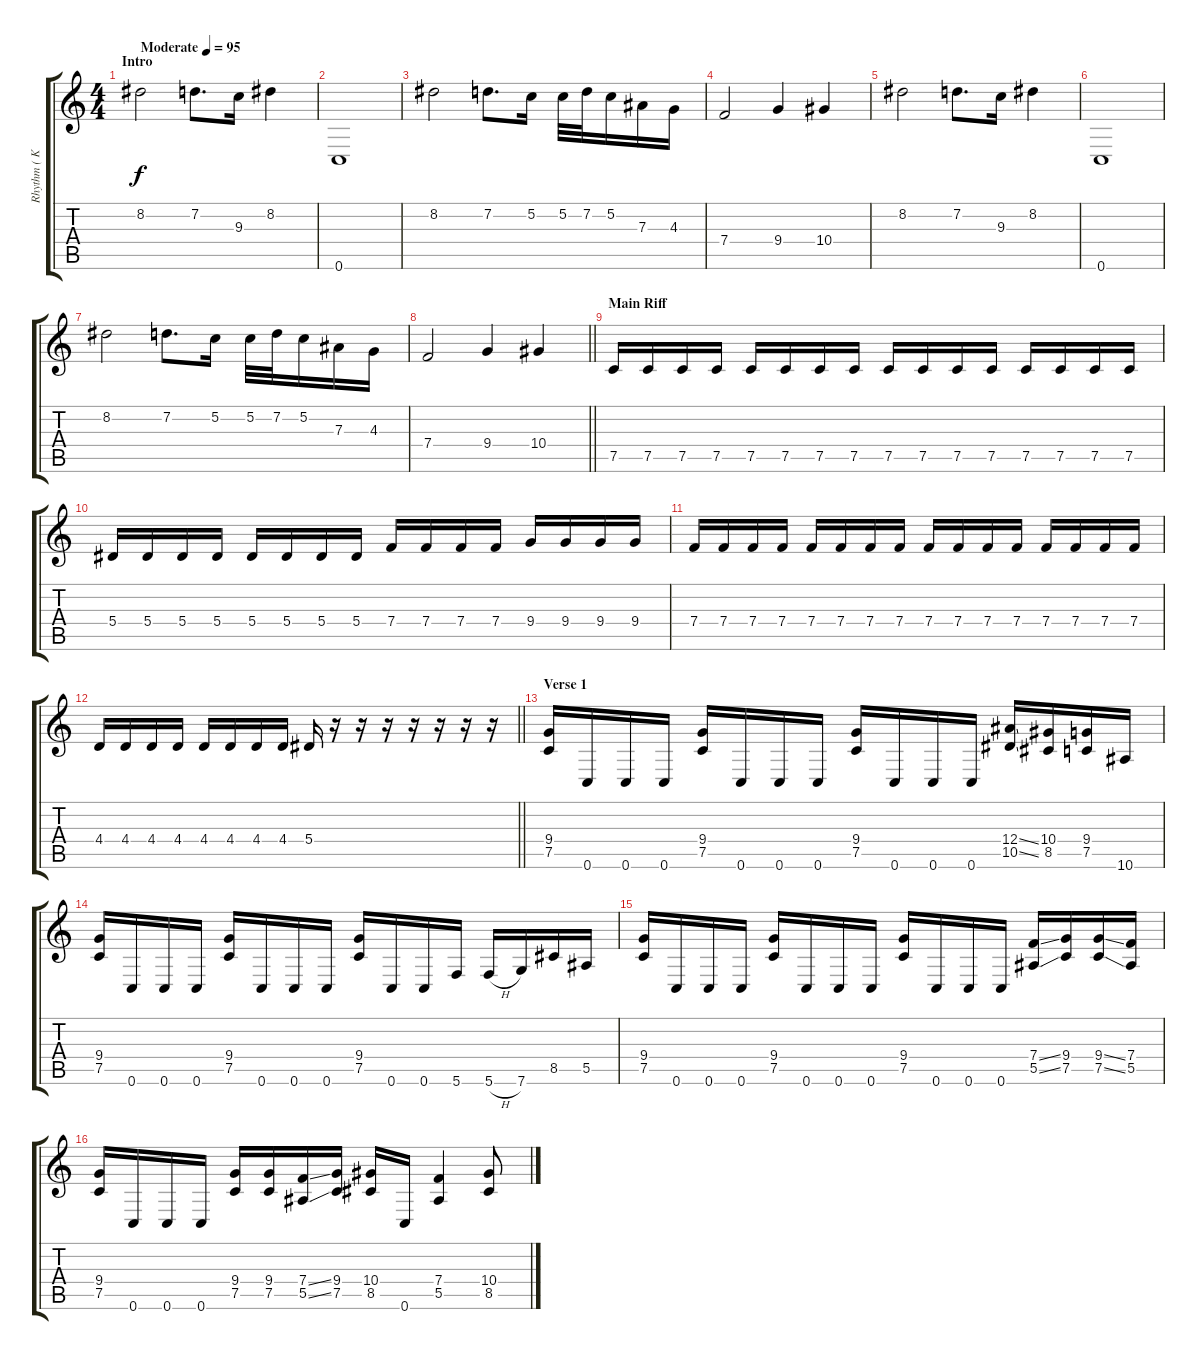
\track ("Rhythm ( Kyle Shutt )" "Rhythm ( K") {instrument distortionguitar}
\staff {score tabs}
\tuning (C4 G3 Eb3 Bb2 F2 C2) {hide}
\ts (4 4)
\section ("" "Intro")
\tempo (95 "Moderate")
\clef g2
\ks c
8.2.2{dy f instrument distortionguitar} 7.2.8{d} 9.3.16 8.2.4 |
0.6.1 |
8.2.2 7.2.8{d} 5.2.16 5.2.32 7.2.32 5.2.16 7.3.16 4.3.16 |
7.4.2 9.4.4 10.4.4 |
8.2.2 7.2.8{d} 9.3.16 8.2.4 |
0.6.1 |
8.2.2 7.2.8{d} 5.2.16 5.2.32 7.2.32 5.2.16 7.3.16 4.3.16 |
\barLineRight lightlight
7.4.2 9.4.4 10.4.4 |
\section ("" "Main Riff")
7.5.16 7.5.16 7.5.16 7.5.16 7.5.16 7.5.16 7.5.16 7.5.16 7.5.16 7.5.16 7.5.16 7.5.16 7.5.16 7.5.16 7.5.16 7.5.16 |
5.4.16 5.4.16 5.4.16 5.4.16 5.4.16 5.4.16 5.4.16 5.4.16 7.4.16 7.4.16 7.4.16 7.4.16 9.4.16 9.4.16 9.4.16 9.4.16 |
7.4.16 7.4.16 7.4.16 7.4.16 7.4.16 7.4.16 7.4.16 7.4.16 7.4.16 7.4.16 7.4.16 7.4.16 7.4.16 7.4.16 7.4.16 7.4.16 |
\barLineRight lightlight
4.4.16 4.4.16 4.4.16 4.4.16 4.4.16 4.4.16 4.4.16 4.4.16 5.4.16 r.16 r.16 r.16 r.16 r.16 r.16 r.16 |
\section ("" "Verse 1")
(9.4 7.5).16 0.6.16 0.6.16 0.6.16 (9.4 7.5).16 0.6.16 0.6.16 0.6.16 (9.4 7.5).16 0.6.16 0.6.16 0.6.16 (12.4{ss} 10.5{ss}).16 (10.4 8.5).16 (9.4 7.5).16 10.6.16 |
(9.4 7.5).16 0.6.16 0.6.16 0.6.16 (9.4 7.5).16 0.6.16 0.6.16 0.6.16 (9.4 7.5).16 0.6.16 0.6.16 5.6.16 5.6{h}.16 7.6.16 8.5.16 5.5.16 |
(9.4 7.5).16 0.6.16 0.6.16 0.6.16 (9.4 7.5).16 0.6.16 0.6.16 0.6.16 (9.4 7.5).16 0.6.16 0.6.16 0.6.16 (7.4{ss} 5.5{ss}).16 (9.4 7.5).16 (9.4{ss} 7.5{ss}).16 (7.4 5.5).16 |
(9.4 7.5).16 0.6.16 0.6.16 0.6.16 (9.4 7.5).16 (9.4 7.5).16 (7.4{ss} 5.5{ss}).16 (9.4 7.5).16 (10.4 8.5).16 0.6.16 (7.4 5.5).4 (10.4 8.5).8
